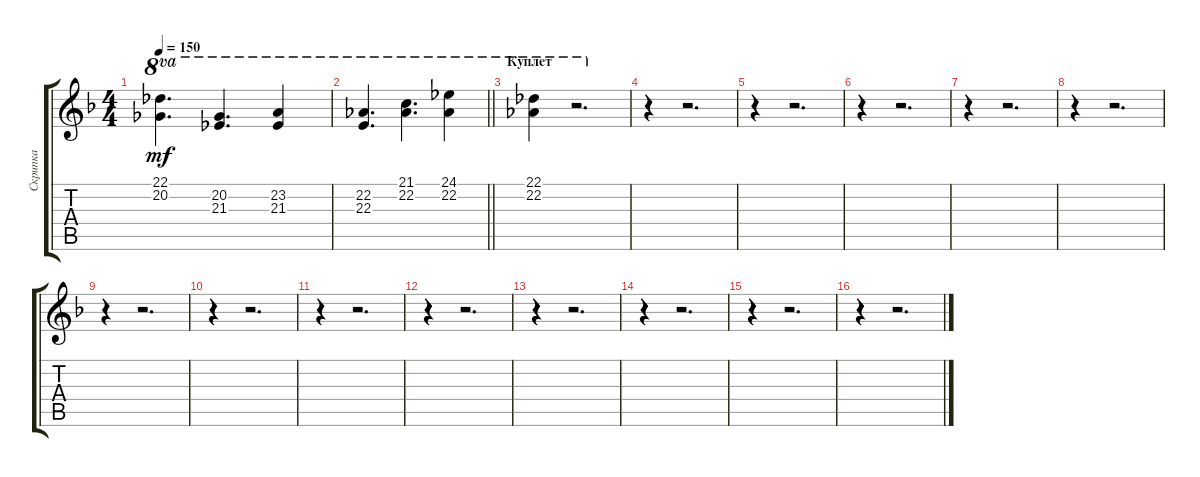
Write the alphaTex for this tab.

\track ("Скрипка" "Скрипка") {instrument stringensemble1}
\staff {score tabs}
\tuning (Eb4 Bb3 Gb3 Db3 Ab2 Eb2) {hide}
\ts (4 4)
\tempo 150
\clef g2
\ks dminor
(22.1 20.2).4{d ot 8va dy mf} (20.2 21.3).4{d ot 8va} (23.2 21.3).4{ot 8va} |
\barLineRight lightlight
(22.2 22.3).4{d ot 8va} (21.1 22.2).4{d ot 8va} (24.1 22.2).4{ot 8va} |
\section ("" "Куплет")
(22.1 22.2).4{ot 8va} r.2{d ot 8va} |
r.4 r.2{d} |
r.4 r.2{d} |
r.4 r.2{d} |
r.4 r.2{d} |
r.4 r.2{d} |
r.4 r.2{d} |
r.4 r.2{d} |
r.4 r.2{d} |
r.4 r.2{d} |
r.4 r.2{d} |
r.4 r.2{d} |
r.4 r.2{d} |
r.4 r.2{d}
